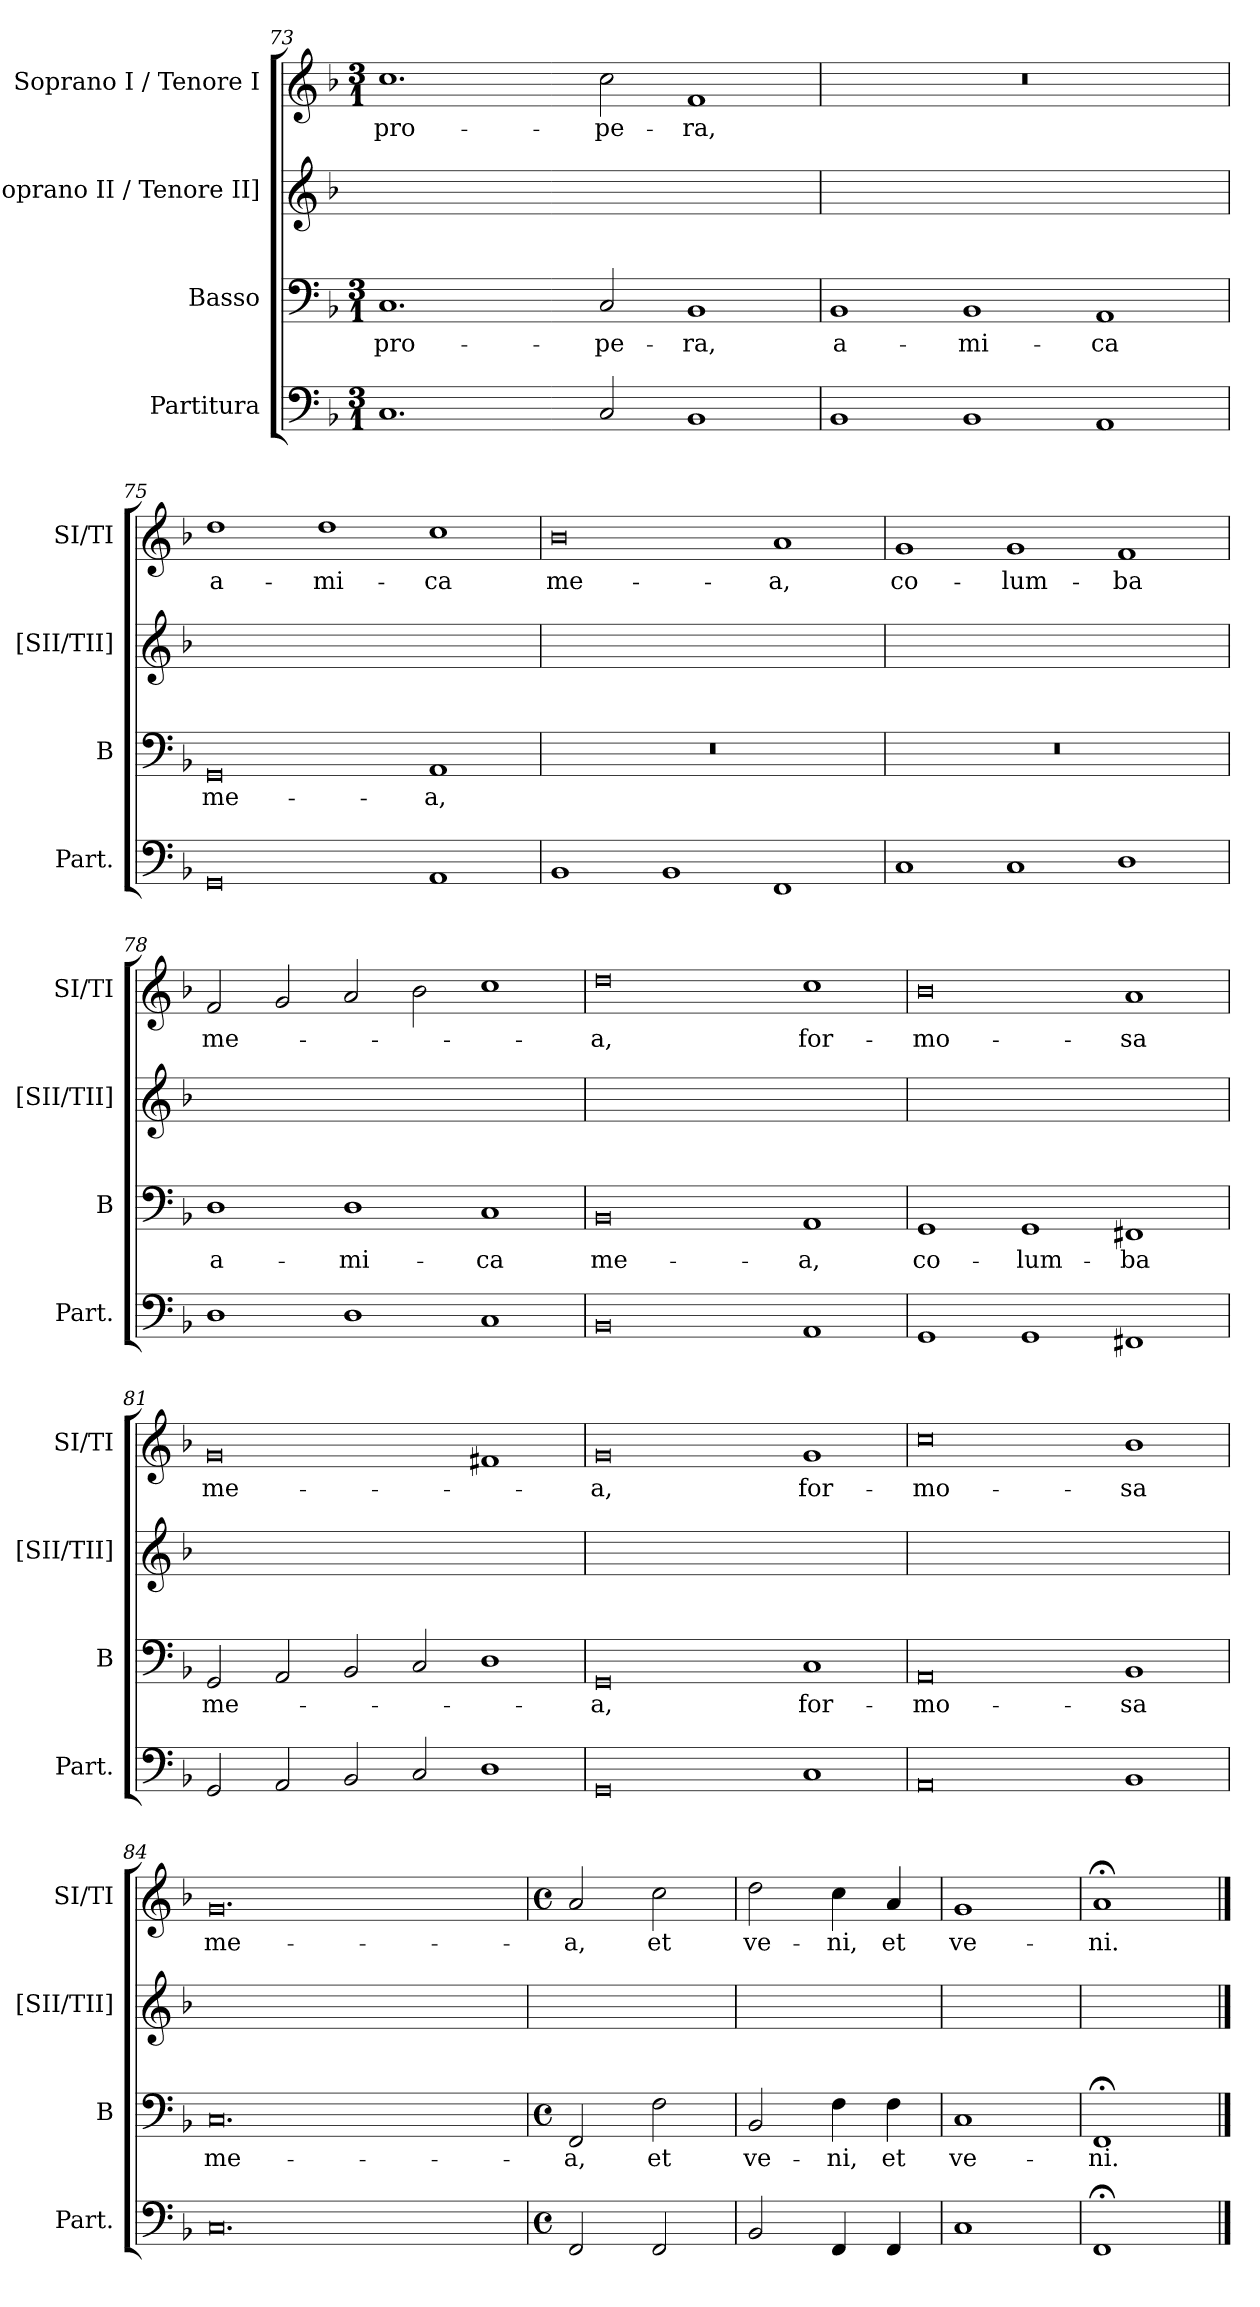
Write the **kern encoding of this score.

**kern	**kern	**text	**kern	**kern	**text
*part4	*part3	*part3	*part2	*part1	*part1
*staff4	*staff3	*staff3	*staff2	*staff1	*staff1
*I"Partitura	*I"Basso	*	*I"[Soprano II / Tenore II]	*I"Soprano I / Tenore I	*
*I'Part.	*I'B	*	*I'[SII/TII]	*I'SI/TI	*
*clefF4	*clefF4	*	*clefG2	*clefG2	*
*k[b-]	*k[b-]	*	*k[b-]	*k[b-]	*
*F:	*F:	*	*F:	*F:	*
*M3/1	*M3/1	*	*	*M3/1	*
=73	=73	=73	=73	=73	=73
!	!	!LO:LY:b	!	!	!LO:LY:b
1.C	1.C	pro-	1ryy	1.cc	pro-
.	.	.	0ryy	.	.
!	!	!LO:LY:b	!	!	!LO:LY:b
2C/	2C/	-pe-	.	2cc\	-pe-
!	!	!LO:LY:b	!	!	!LO:LY:b
1BB-	1BB-	-ra,	.	1f	-ra,
=74	=74	=74	=74	=74	=74
!	!	!LO:LY:b	!	!	!
1BB-	1BB-	a-	1ryy	0.r	.
!	!	!LO:LY:b	!	!	!
1BB-	1BB-	-mi-	0ryy	.	.
!	!	!LO:LY:b	!	!	!
1AA	1AA	-ca	.	.	.
=75	=75	=75	=75	=75	=75
!	!	!LO:LY:b	!	!	!LO:LY:b
0GG	0GG	me-	1ryy	1dd	a-
!	!	!	!	!	!LO:LY:b
.	.	.	0ryy	1dd	-mi-
!	!	!LO:LY:b	!	!	!LO:LY:b
1AA	1AA	-a,	.	1cc	-ca
=76	=76	=76	=76	=76	=76
!	!	!	!	!	!LO:LY:b
1BB-	0.r	.	1ryy	0b-	me-
1BB-	.	.	0ryy	.	.
!	!	!	!	!	!LO:LY:b
1FF	.	.	.	1a	-a,
=77	=77	=77	=77	=77	=77
!	!	!	!	!	!LO:LY:b
1C	0.r	.	1ryy	1g	co-
!	!	!	!	!	!LO:LY:b
1C	.	.	0ryy	1g	-lum-
!	!	!	!	!	!LO:LY:b
1D	.	.	.	1f	-ba
=78	=78	=78	=78	=78	=78
!	!	!LO:LY:b	!	!	!LO:LY:b
1D	1D	a-	1ryy	2f/	me-
.	.	.	.	2g/	.
!	!	!LO:LY:b	!	!	!
1D	1D	-mi-	0ryy	2a/	.
.	.	.	.	2b-\	.
!	!	!LO:LY:b	!	!	!
1C	1C	-ca	.	1cc	.
=79	=79	=79	=79	=79	=79
!	!	!LO:LY:b	!	!	!LO:LY:b
0BB-	0BB-	me-	1ryy	0dd	-a,
.	.	.	0ryy	.	.
!	!	!LO:LY:b	!	!	!LO:LY:b
1AA	1AA	-a,	.	1cc	for-
=80	=80	=80	=80	=80	=80
!	!	!LO:LY:b	!	!	!LO:LY:b
1GG	1GG	co-	1ryy	0b-	-mo-
!	!	!LO:LY:b	!	!	!
1GG	1GG	-lum-	0ryy	.	.
!	!	!LO:LY:b	!	!	!LO:LY:b
1FF#X	1FF#X	-ba	.	1a	-sa
=81	=81	=81	=81	=81	=81
!	!	!LO:LY:b	!	!	!LO:LY:b
2GG/	2GG/	me-	1ryy	0g	me-
2AA/	2AA/	.	.	.	.
2BB-/	2BB-/	.	0ryy	.	.
2C/	2C/	.	.	.	.
1D	1D	.	.	1f#X	.
=82	=82	=82	=82	=82	=82
!	!	!LO:LY:b	!	!	!LO:LY:b
0GG	0GG	-a,	1ryy	0g	-a,
.	.	.	0ryy	.	.
!	!	!LO:LY:b	!	!	!LO:LY:b
1C	1C	for-	.	1g	for-
=83	=83	=83	=83	=83	=83
!	!	!LO:LY:b	!	!	!LO:LY:b
0AA	0AA	-mo-	1ryy	0cc	-mo-
.	.	.	0ryy	.	.
!	!	!LO:LY:b	!	!	!LO:LY:b
1BB-	1BB-	-sa	.	1b-	-sa
=84	=84	=84	=84	=84	=84
!	!	!LO:LY:b	!	!	!LO:LY:b
0.C	0.C	me-	1ryy	0.g	me-
.	.	.	0ryy	.	.
=85	=85	=85	=85	=85	=85
*M4/4	*M4/4	*	*	*M4/4	*
*met(c)	*met(c)	*	*	*met(c)	*
*	*	*	*	*MM120	*
!	!	!LO:LY:b	!	!	!LO:LY:b
2FF/	2FF/	-a,	1ryy	2a/	-a,
!	!	!LO:LY:b	!	!	!LO:LY:b
2FF/	2F\	et	.	2cc\	et
=86	=86	=86	=86	=86	=86
!	!	!LO:LY:b	!	!	!LO:LY:b
2BB-/	2BB-/	ve-	1ryy	2dd\	ve-
!	!	!LO:LY:b	!	!	!LO:LY:b
4FF/	4F\	-ni,	.	4cc\	-ni,
!	!	!LO:LY:b	!	!	!LO:LY:b
4FF/	4F\	et	.	4a/	et
=87	=87	=87	=87	=87	=87
!	!	!LO:LY:b	!	!	!LO:LY:b
1C	1C	ve-	1ryy	1g	ve-
=88	=88	=88	=88	=88	=88
!	!	!LO:LY:b	!	!	!LO:LY:b
1FF;<	1FF;<	-ni.	1ryy	1a;<	-ni.
==	==	==	==	==	==
*-	*-	*-	*-	*-	*-
